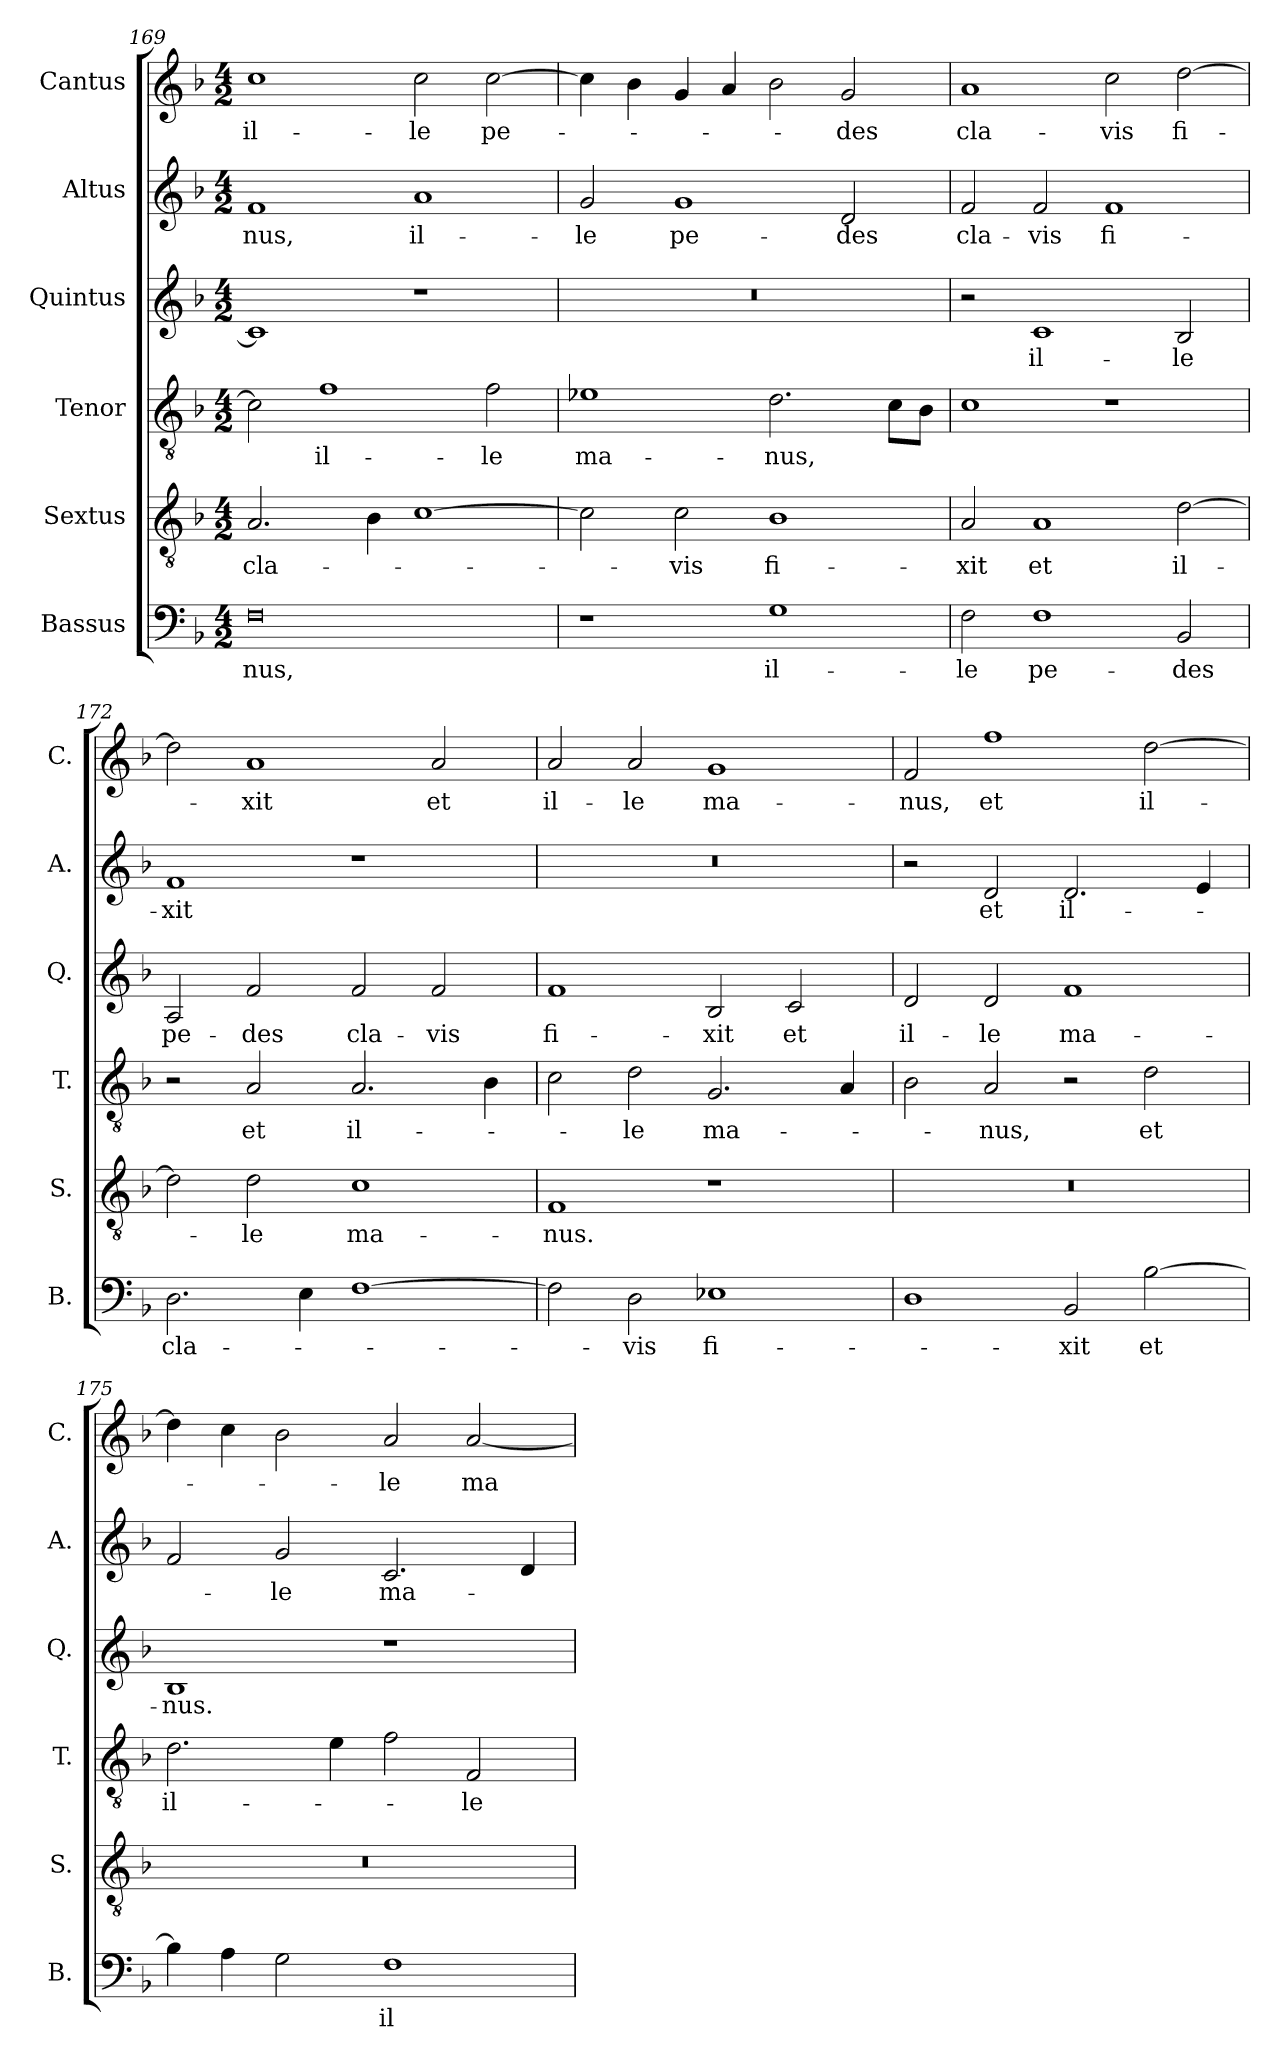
**kern	**text	**kern	**text	**kern	**text	**kern	**text	**kern	**text	**kern	**text
*part6	*part6	*part5	*part5	*part4	*part4	*part3	*part3	*part2	*part2	*part1	*part1
*staff6	*staff6	*staff5	*staff5	*staff4	*staff4	*staff3	*staff3	*staff2	*staff2	*staff1	*staff1
*I"Bassus	*	*I"Sextus	*	*I"Tenor	*	*I"Quintus	*	*I"Altus	*	*I"Cantus	*
*I'B.	*	*I'S.	*	*I'T.	*	*I'Q.	*	*I'A.	*	*I'C.	*
*clefF4	*	*clefGv2	*	*clefGv2	*	*clefG2	*	*clefG2	*	*clefG2	*
*k[b-]	*	*k[b-]	*	*k[b-]	*	*k[b-]	*	*k[b-]	*	*k[b-]	*
*M4/2	*	*M4/2	*	*M4/2	*	*M4/2	*	*M4/2	*	*M4/2	*
=169	=169	=169	=169	=169	=169	=169	=169	=169	=169	=169	=169
!	!LO:LY:b	!	!LO:LY:b	!	!	!	!	!	!LO:LY:b	!	!LO:LY:b
0F	-nus,	2.A/	cla-	2c\]	.	1c]	.	1f	-nus,	1cc	il-
!	!	!	!	!	!LO:LY:b	!	!	!	!	!	!
.	.	.	.	1f	il-	.	.	.	.	.	.
.	.	4B-\	.	.	.	.	.	.	.	.	.
!	!	!	!	!	!	!	!	!	!LO:LY:b	!	!LO:LY:b
.	.	[1c	.	.	.	1r	.	1a	il-	2cc\	-le
!	!	!	!	!	!LO:LY:b	!	!	!	!	!	!LO:LY:b
.	.	.	.	2f\	-le	.	.	.	.	[2cc\	pe-
!!LO:LB:g=z
=170	=170	=170	=170	=170	=170	=170	=170	=170	=170	=170	=170
!	!	!	!	!	!LO:LY:b	!	!	!	!LO:LY:b	!	!
1r	.	2c\]	.	1e-X	ma-	0r	.	2g/	-le	4cc\]	.
.	.	.	.	.	.	.	.	.	.	4b-\	.
!	!	!	!LO:LY:b	!	!	!	!	!	!LO:LY:b	!	!
.	.	2c\	-vis	.	.	.	.	1g	pe-	4g/	.
.	.	.	.	.	.	.	.	.	.	4a/	.
!	!LO:LY:b	!	!LO:LY:b	!	!LO:LY:b	!	!	!	!	!	!
1G	il-	1B-	fi-	2.d\	-nus,	.	.	.	.	2b-\	.
!	!	!	!	!	!	!	!	!	!LO:LY:b	!	!LO:LY:b
.	.	.	.	.	.	.	.	2d/	-des	2g/	-des
.	.	.	.	8c\L	.	.	.	.	.	.	.
.	.	.	.	8B-\J	.	.	.	.	.	.	.
=171	=171	=171	=171	=171	=171	=171	=171	=171	=171	=171	=171
!	!LO:LY:b	!	!LO:LY:b	!	!	!	!	!	!LO:LY:b	!	!LO:LY:b
2F\	-le	2A/	-xit	1c	.	2r	.	2f/	cla-	1a	cla-
!	!LO:LY:b	!	!LO:LY:b	!	!	!	!LO:LY:b	!	!LO:LY:b	!	!
1F	pe-	1A	et	.	.	1c	il-	2f/	-vis	.	.
!	!	!	!	!	!	!	!	!	!LO:LY:b	!	!LO:LY:b
.	.	.	.	1r	.	.	.	1f	fi-	2cc\	-vis
!	!LO:LY:b	!	!LO:LY:b	!	!	!	!LO:LY:b	!	!	!	!LO:LY:b
2BB-/	-des	[2d\	il-	.	.	2B-/	-le	.	.	[2dd\	fi-
=172	=172	=172	=172	=172	=172	=172	=172	=172	=172	=172	=172
!	!LO:LY:b	!	!	!	!	!	!LO:LY:b	!	!LO:LY:b	!	!
2.D\	cla-	2d\]	.	2r	.	2A/	pe-	1f	-xit	2dd\]	.
!	!	!	!LO:LY:b	!	!LO:LY:b	!	!LO:LY:b	!	!	!	!LO:LY:b
.	.	2d\	-le	2A/	et	2f/	-des	.	.	1a	-xit
4E\	.	.	.	.	.	.	.	.	.	.	.
!	!	!	!LO:LY:b	!	!LO:LY:b	!	!LO:LY:b	!	!	!	!
[1F	.	1c	ma-	2.A/	il-	2f/	cla-	1r	.	.	.
!	!	!	!	!	!	!	!LO:LY:b	!	!	!	!LO:LY:b
.	.	.	.	.	.	2f/	-vis	.	.	2a/	et
.	.	.	.	4B-\	.	.	.	.	.	.	.
=173	=173	=173	=173	=173	=173	=173	=173	=173	=173	=173	=173
!	!	!	!LO:LY:b	!	!	!	!LO:LY:b	!	!	!	!LO:LY:b
2F\]	.	1F	-nus.	2c\	.	1f	fi-	0r	.	2a/	il-
!	!LO:LY:b	!	!	!	!LO:LY:b	!	!	!	!	!	!LO:LY:b
2D\	-vis	.	.	2d\	-le	.	.	.	.	2a/	-le
!	!LO:LY:b	!	!	!	!LO:LY:b	!	!LO:LY:b	!	!	!	!LO:LY:b
1E-X	fi-	1r	.	2.G/	ma-	2B-/	-xit	.	.	1g	ma-
!	!	!	!	!	!	!	!LO:LY:b	!	!	!	!
.	.	.	.	.	.	2c/	et	.	.	.	.
.	.	.	.	4A/	.	.	.	.	.	.	.
=174	=174	=174	=174	=174	=174	=174	=174	=174	=174	=174	=174
!	!	!	!	!	!	!	!LO:LY:b	!	!	!	!LO:LY:b
1D	.	0r	.	2B-\	.	2d/	il-	2r	.	2f/	-nus,
!	!	!	!	!	!LO:LY:b	!	!LO:LY:b	!	!LO:LY:b	!	!LO:LY:b
.	.	.	.	2A/	-nus,	2d/	-le	2d/	et	1ff	et
!	!LO:LY:b	!	!	!	!	!	!LO:LY:b	!	!LO:LY:b	!	!
2BB-/	-xit	.	.	2r	.	1f	ma-	2.d/	il-	.	.
!	!LO:LY:b	!	!	!	!LO:LY:b	!	!	!	!	!	!LO:LY:b
[2B-\	et	.	.	2d\	et	.	.	.	.	[2dd\	il-
.	.	.	.	.	.	.	.	4e/	.	.	.
=175	=175	=175	=175	=175	=175	=175	=175	=175	=175	=175	=175
!	!	!	!	!	!LO:LY:b	!	!LO:LY:b	!	!	!	!
4B-\]	.	0r	.	2.d\	il-	1B-	-nus.	2f/	.	4dd\]	.
4A\	.	.	.	.	.	.	.	.	.	4cc\	.
!	!	!	!	!	!	!	!	!	!LO:LY:b	!	!
2G\	.	.	.	.	.	.	.	2g/	-le	2b-\	.
.	.	.	.	4e\	.	.	.	.	.	.	.
!	!LO:LY:b	!	!	!	!	!	!	!	!LO:LY:b	!	!LO:LY:b
1F	il-	.	.	2f\	.	1r	.	2.c/	ma-	2a/	-le
!	!	!	!	!	!LO:LY:b	!	!	!	!	!	!LO:LY:b
.	.	.	.	2F/	-le	.	.	.	.	[2a/	ma-
.	.	.	.	.	.	.	.	4d/	.	.	.
=	=	=	=	=	=	=	=	=	=	=	=
*-	*-	*-	*-	*-	*-	*-	*-	*-	*-	*-	*-
